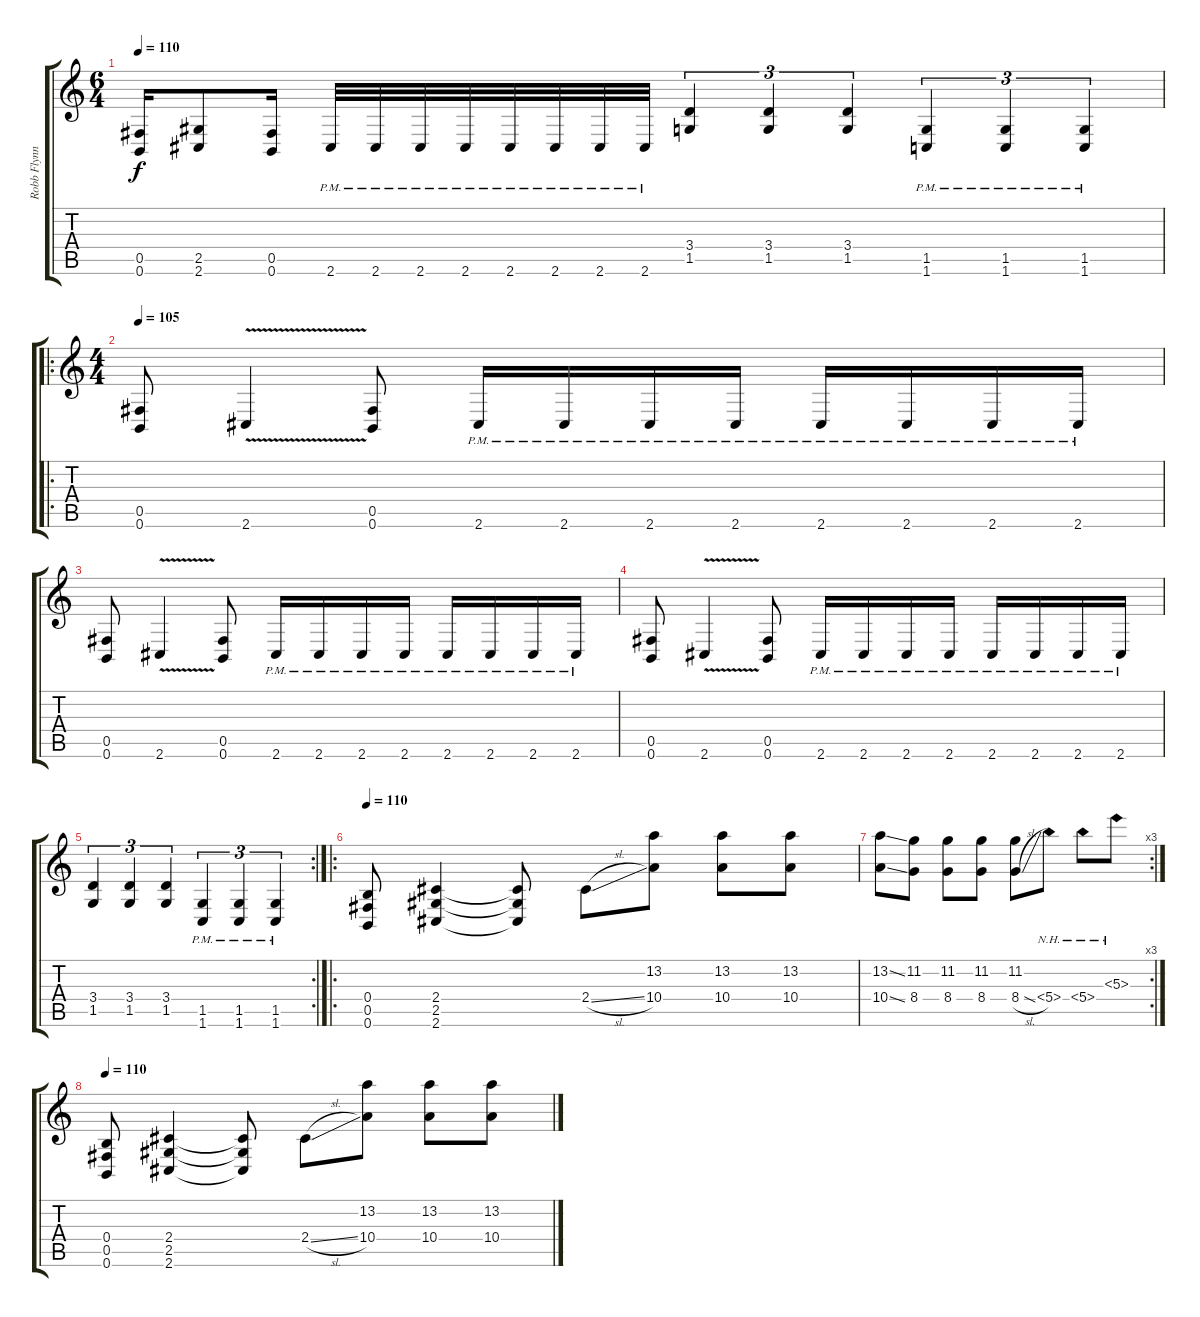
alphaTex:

\track ("Robb Flynn" "Robb Flynn") {instrument distortionguitar}
\staff {score tabs}
\tuning (Db4 Ab3 E3 B2 Gb2 B1) {hide}
\ts (6 4)
\tempo 110
\clef g2
\ks c
(0.5 0.6).16{dy f} (2.5 2.6).8 (0.5 0.6).16 2.6{pm}.32 2.6{pm}.32 2.6{pm}.32 2.6{pm}.32 2.6{pm}.32 2.6{pm}.32 2.6{pm}.32 2.6{pm}.32 (3.4 1.5).4{tu (3 2)} (3.4 1.5).4{tu (3 2)} (3.4 1.5).4{tu (3 2)} (1.5{pm} 1.6).4{tu (3 2)} (1.5{pm} 1.6).4{tu (3 2)} (1.5{pm} 1.6).4{tu (3 2)} |
\ro
\ts (4 4)
\tempo 105
(0.5 0.6).8 2.6{v}.4 (0.5 0.6).8 2.6{pm}.16 2.6{pm}.16 2.6{pm}.16 2.6{pm}.16 2.6{pm}.16 2.6{pm}.16 2.6{pm}.16 2.6{pm}.16 |
(0.5 0.6).8 2.6{v}.4 (0.5 0.6).8 2.6{pm}.16 2.6{pm}.16 2.6{pm}.16 2.6{pm}.16 2.6{pm}.16 2.6{pm}.16 2.6{pm}.16 2.6{pm}.16 |
(0.5 0.6).8 2.6{v}.4 (0.5 0.6).8 2.6{pm}.16 2.6{pm}.16 2.6{pm}.16 2.6{pm}.16 2.6{pm}.16 2.6{pm}.16 2.6{pm}.16 2.6{pm}.16 |
\rc 2
(3.4 1.5).4{tu (3 2)} (3.4 1.5).4{tu (3 2)} (3.4 1.5).4{tu (3 2)} (1.5{pm} 1.6).4{tu (3 2)} (1.5{pm} 1.6).4{tu (3 2)} (1.5{pm} 1.6).4{tu (3 2)} |
\ro
\tempo 110
(0.4 0.5 0.6).8{instrument distortionguitar} (2.4 2.5 2.6).4 (2.4{t} 2.5{t} 2.6{t}).8 2.4{sl}.8 (13.2 10.4).8 (13.2 10.4).8 (13.2 10.4).8 |
\rc 3
(13.2{ss} 10.4{ss}).8 (11.2 8.4).8 (11.2 8.4).8 (11.2 8.4).8 (11.2 8.4{sl}).8 5.4{nh}.8 5.4{nh}.8 5.3{nh}.8 |
\tempo 110
(0.4 0.5 0.6).8{instrument distortionguitar} (2.4 2.5 2.6).4 (2.4{t} 2.5{t} 2.6{t}).8 2.4{sl}.8 (13.2 10.4).8 (13.2 10.4).8 (13.2 10.4).8
